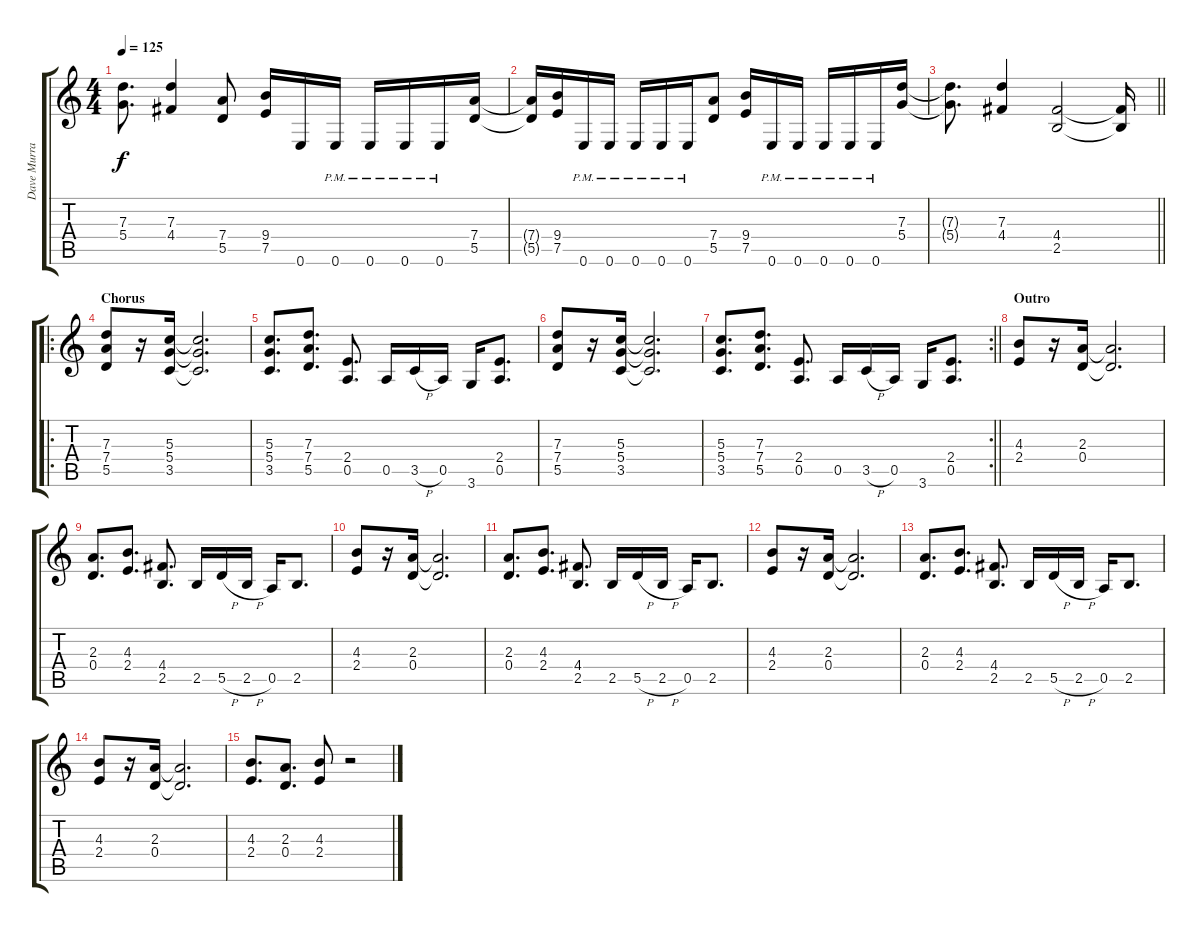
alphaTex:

\track ("Dave Murray" "Dave Murra") {instrument distortionguitar}
\staff {score tabs}
\tuning (E4 B3 G3 D3 A2 E2) {hide}
\ts (4 4)
\tempo 125
\clef g2
\ks c
(7.3{t} 5.4{t}).8{d dy f} (7.3 4.4).4 (7.4 5.5).8 (9.4 7.5).16 0.6.16 0.6{pm}.16 0.6{pm}.16 0.6{pm}.16 0.6{pm}.16 (7.4 5.5).16 |
(7.4{t} 5.5{t}).16 (9.4 7.5).16 0.6{pm}.16 0.6{pm}.16 0.6{pm}.16 0.6{pm}.16 0.6{pm}.16 (7.4 5.5).8 (9.4 7.5).16 0.6{pm}.16 0.6{pm}.16 0.6{pm}.16 0.6{pm}.16 0.6{pm}.16 (7.3 5.4).16 |
\barLineRight lightlight
(7.3{t} 5.4{t}).8{d} (7.3 4.4).4 (4.4 2.5).2 (4.4{t} 2.5{t}).16 |
\ro
\section ("" "Chorus")
(7.3 7.4 5.5).8 r.16 (5.3 5.4 3.5).16 (5.3{t} 5.4{t} 3.5{t}).2{d} |
(5.3 5.4 3.5).8{d} (7.3 7.4 5.5).8{d} (2.4 0.5).8{d} 0.5.16 3.5{h}.16 0.5.16 3.6.16 (2.4 0.5).8{d} |
(7.3 7.4 5.5).8 r.16 (5.3 5.4 3.5).16 (5.3{t} 5.4{t} 3.5{t}).2{d} |
\rc 2
\barLineRight lightlight
(5.3 5.4 3.5).8{d} (7.3 7.4 5.5).8{d} (2.4 0.5).8{d} 0.5.16 3.5{h}.16 0.5.16 3.6.16 (2.4 0.5).8{d} |
\section ("" "Outro")
(4.3 2.4).8 r.16 (2.3 0.4).16 (2.3{t} 0.4{t}).2{d} |
(2.3 0.4).8{d} (4.3 2.4).8{d} (4.4 2.5).8{d} 2.5.16 5.5{h}.16 2.5{h}.16 0.5.16 2.5.8{d} |
(4.3 2.4).8 r.16 (2.3 0.4).16 (2.3{t} 0.4{t}).2{d} |
(2.3 0.4).8{d} (4.3 2.4).8{d} (4.4 2.5).8{d} 2.5.16 5.5{h}.16 2.5{h}.16 0.5.16 2.5.8{d} |
(4.3 2.4).8 r.16 (2.3 0.4).16 (2.3{t} 0.4{t}).2{d} |
(2.3 0.4).8{d} (4.3 2.4).8{d} (4.4 2.5).8{d} 2.5.16 5.5{h}.16 2.5{h}.16 0.5.16 2.5.8{d} |
(4.3 2.4).8 r.16 (2.3 0.4).16 (2.3{t} 0.4{t}).2{d} |
(4.3 2.4).8{d} (2.3 0.4).8{d} (4.3 2.4).8 r.2
